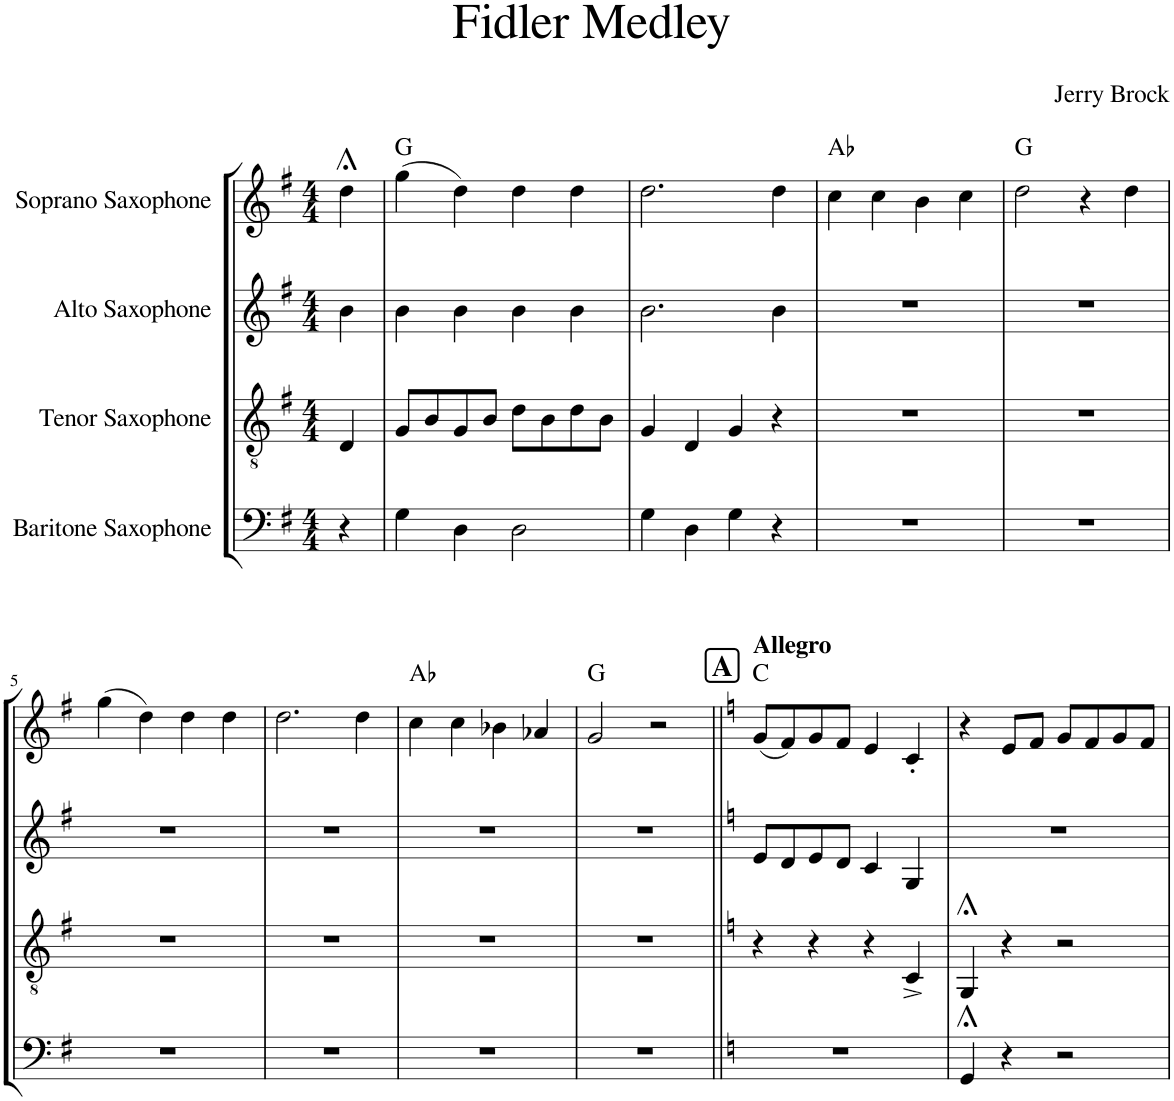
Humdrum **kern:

**kern	**kern	**kern	**kern	**harte
*part4	*part3	*part2	*part1	*part1
*staff4	*staff3	*staff2	*staff1	*
*I"Baritone Saxophone	*I"Tenor Saxophone	*I"Alto Saxophone	*I"Soprano Saxophone	*
*I'Bar Sax	*I'T Sax	*I'A Sax	*I'S Sax	*
*clefF4	*clefGv2	*clefG2	*clefG2	*
*ITrd12c21	*ITrd8c14	*ITrd5c9	*ITrd1c2	*
*k[f#]	*k[f#]	*k[f#]	*k[f#]	*
*M4/4	*M4/4	*M4/4	*M4/4	*
=	=	=	=	=
4r	4D/	4b\	4dd;<\	.
=1	=1	=1	=1	=1
4G\	8G/L	4b\	(4gg\	G:maj
.	8B/	.	.	.
4D\	8G/	4b\	4dd\)	.
.	8B/J	.	.	.
2D\	8d\L	4b\	4dd\	.
.	8B\	.	.	.
.	8d\	4b\	4dd\	.
.	8B\J	.	.	.
=2	=2	=2	=2	=2
4G\	4G/	2.b\	2.dd\	.
4D\	4D/	.	.	.
4G\	4G/	.	.	.
4r	4r	4b\	4dd\	.
=3	=3	=3	=3	=3
1r	1r	1r	4cc\	Ab:maj
.	.	.	4cc\	.
.	.	.	4b\	.
.	.	.	4cc\	.
=4	=4	=4	=4	=4
1r	1r	1r	2dd\	G:maj
.	.	.	4r	.
.	.	.	4dd\	.
!!LO:LB:g=z
=5	=5	=5	=5	=5
1r	1r	1r	(4gg\	.
.	.	.	4dd\)	.
.	.	.	4dd\	.
.	.	.	4dd\	.
=6	=6	=6	=6	=6
1r	1r	1r	2.dd\	.
.	.	.	4dd\	.
=7	=7	=7	=7	=7
1r	1r	1r	4cc\	Ab:maj
.	.	.	4cc\	.
.	.	.	4b-X\	.
.	.	.	4a-X/	.
=8	=8	=8	=8	=8
1r	1r	1r	2g/	G:maj
.	.	.	2r	.
=9||	=9||	=9||	=9||	=9||
!!LO:REH:place=s1:a:B:cj:fs=14:t=A
*k[]	*k[]	*k[]	*k[]	*
!	!	!	!LO:TX:a:B:t=Allegro	!
1r	4r	8e/L	(8g/L	C:maj
.	.	8d/	8f/)	.
.	4r	8e/	8g/	.
.	.	8d/J	8f/J	.
.	4r	4c/	4e/	.
.	4C^/	4G/	4c'/	.
=10	=10	=10	=10	=10
4GG;</	4GG;</	1r	4r	.
4r	4r	.	8e/L	.
.	.	.	8f/J	.
2r	2r	.	8g/L	.
.	.	.	8f/	.
.	.	.	8g/	.
.	.	.	8f/J	.
=	=	=	=	=
*-	*-	*-	*-	*-
